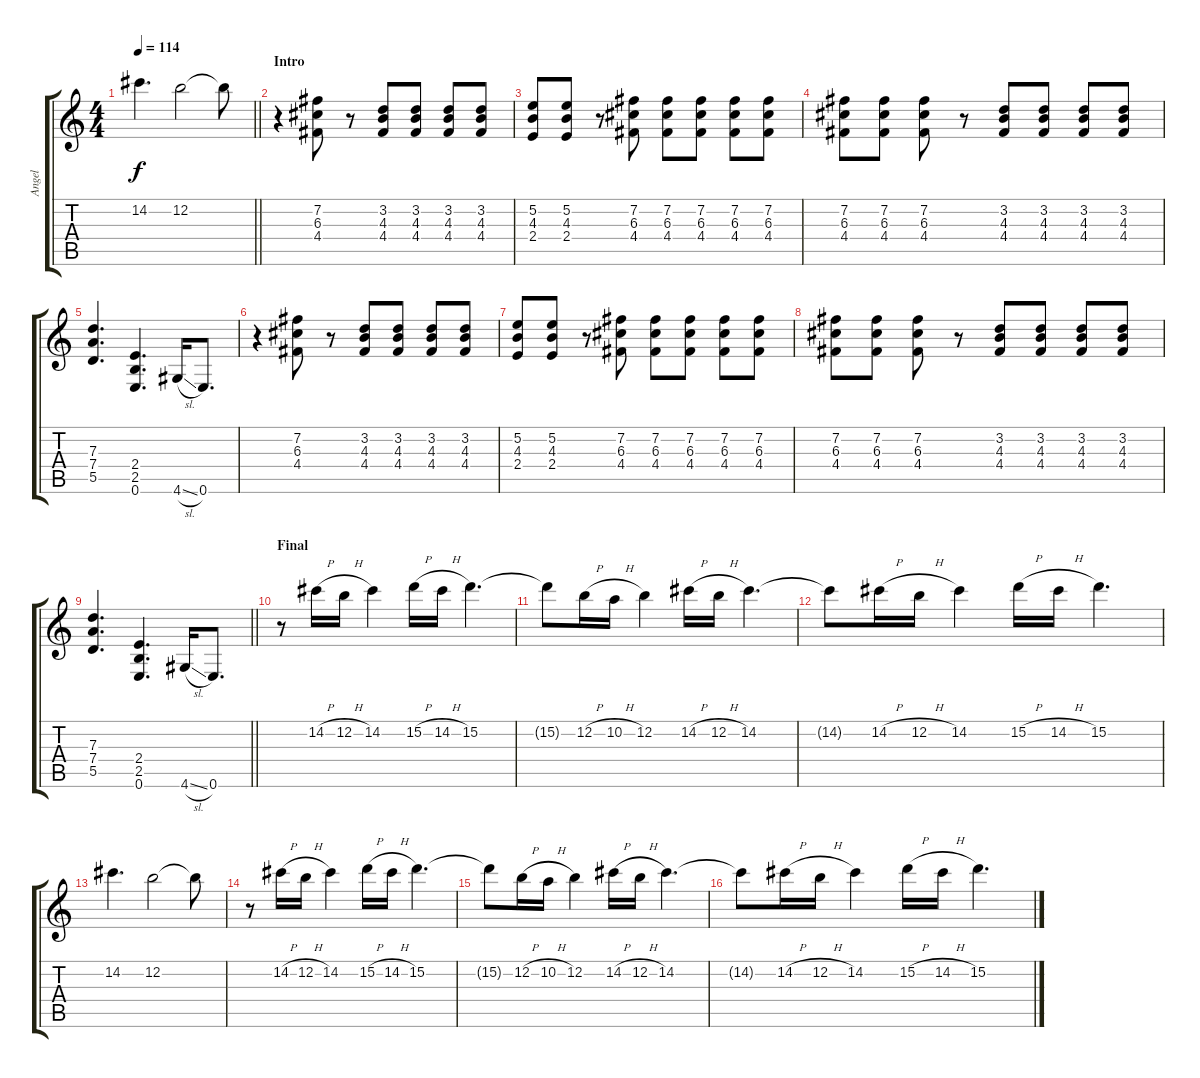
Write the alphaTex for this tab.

\track ("Angel" "Angel") {instrument distortionguitar}
\staff {score tabs}
\tuning (E4 B3 G3 D3 A2 E2) {hide}
\ts (4 4)
\tempo 114
\clef g2
\barLineRight lightlight
\ks c
14.2.4{d dy f} 12.2.2 12.2{t}.8 |
\section ("" "Intro")
r.4 (7.2 6.3 4.4).8 r.8 (3.2 4.3 4.4).8 (3.2 4.3 4.4).8 (3.2 4.3 4.4).8 (3.2 4.3 4.4).8 |
(5.2 4.3 2.4).8 (5.2 4.3 2.4).8 r.8 (7.2 6.3 4.4).8 (7.2 6.3 4.4).8 (7.2 6.3 4.4).8 (7.2 6.3 4.4).8 (7.2 6.3 4.4).8 |
(7.2 6.3 4.4).8 (7.2 6.3 4.4).8 (7.2 6.3 4.4).8 r.8 (3.2 4.3 4.4).8 (3.2 4.3 4.4).8 (3.2 4.3 4.4).8 (3.2 4.3 4.4).8 |
(7.3 7.4 5.5).4{d} (2.4 2.5 0.6).4{d} 4.6{sl}.16 0.6.8{d} |
r.4 (7.2 6.3 4.4).8 r.8 (3.2 4.3 4.4).8 (3.2 4.3 4.4).8 (3.2 4.3 4.4).8 (3.2 4.3 4.4).8 |
(5.2 4.3 2.4).8 (5.2 4.3 2.4).8 r.8 (7.2 6.3 4.4).8 (7.2 6.3 4.4).8 (7.2 6.3 4.4).8 (7.2 6.3 4.4).8 (7.2 6.3 4.4).8 |
(7.2 6.3 4.4).8 (7.2 6.3 4.4).8 (7.2 6.3 4.4).8 r.8 (3.2 4.3 4.4).8 (3.2 4.3 4.4).8 (3.2 4.3 4.4).8 (3.2 4.3 4.4).8 |
\barLineRight lightlight
(7.3 7.4 5.5).4{d} (2.4 2.5 0.6).4{d} 4.6{sl}.16 0.6.8{d} |
\section ("" "Final")
r.8 14.2{h}.16 12.2{h}.16 14.2.4 15.2{h}.16 14.2{h}.16 15.2.4{d} |
15.2{t}.8 12.2{h}.16 10.2{h}.16 12.2.4 14.2{h}.16 12.2{h}.16 14.2.4{d} |
14.2{t}.8 14.2{h}.16 12.2{h}.16 14.2.4 15.2{h}.16 14.2{h}.16 15.2.4{d} |
14.2.4{d} 12.2.2 12.2{t}.8 |
r.8 14.2{h}.16 12.2{h}.16 14.2.4 15.2{h}.16 14.2{h}.16 15.2.4{d} |
15.2{t}.8 12.2{h}.16 10.2{h}.16 12.2.4 14.2{h}.16 12.2{h}.16 14.2.4{d} |
14.2{t}.8 14.2{h}.16 12.2{h}.16 14.2.4 15.2{h}.16 14.2{h}.16 15.2.4{d}
